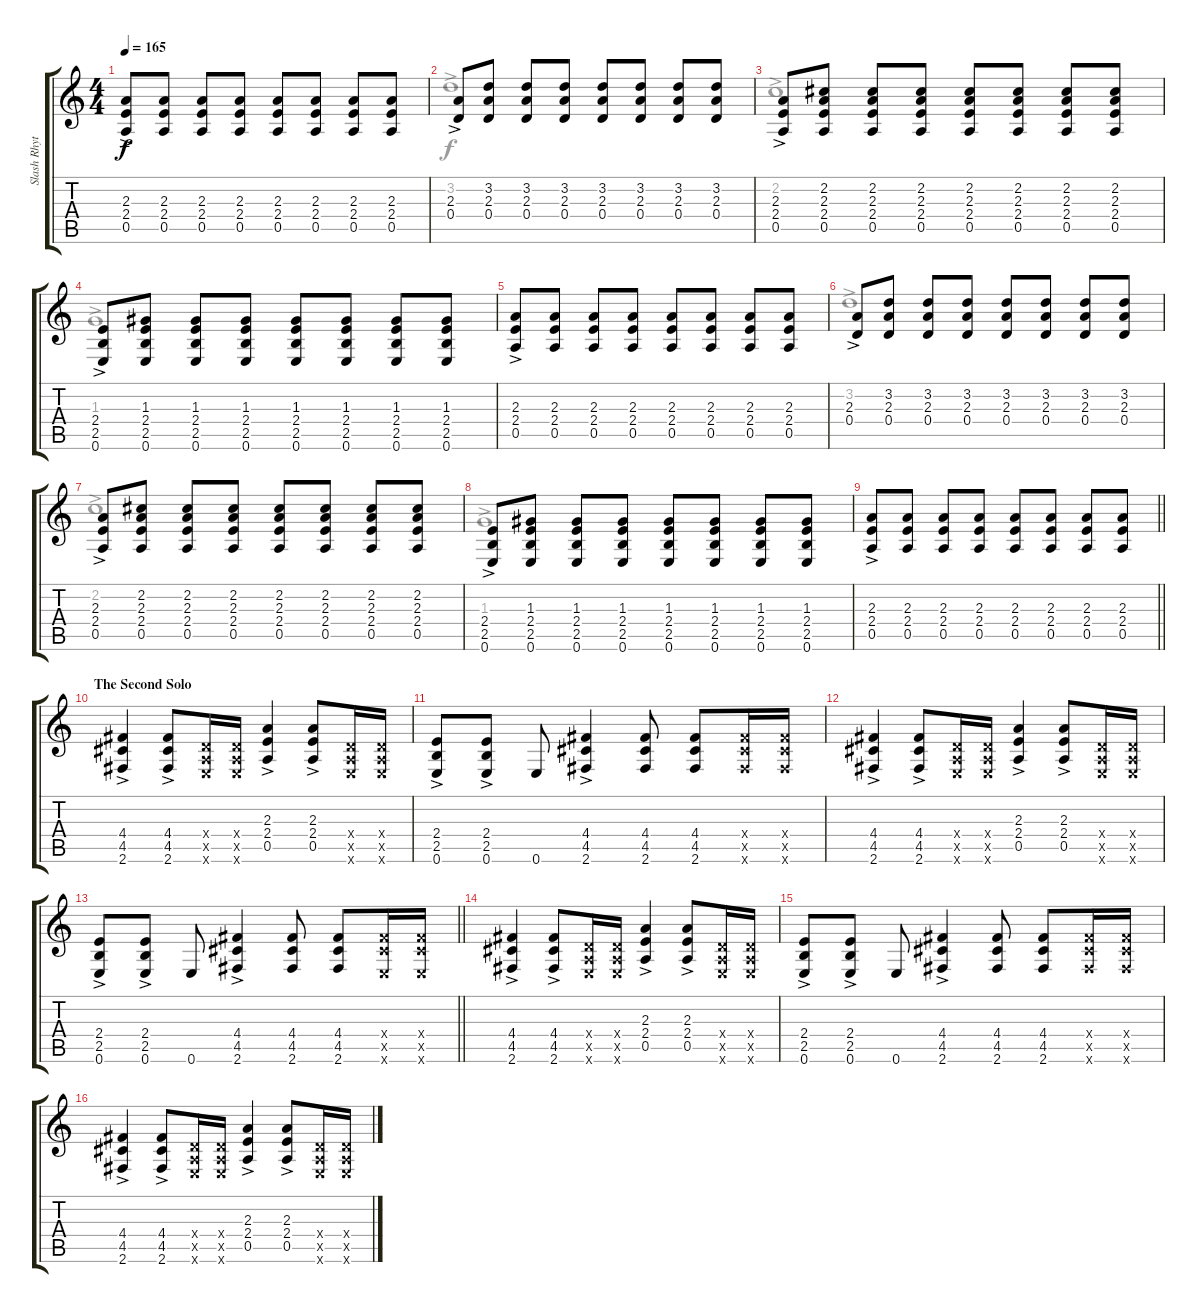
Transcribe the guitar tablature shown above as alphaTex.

\track ("Slash Rhythm Guitar" "Slash Rhyt") {instrument overdrivenguitar}
\staff {score tabs}
\tuning (E4 B3 G3 D3 A2 E2) {hide}
\voice
\ts (4 4)
\tempo 165
\clef g2
\ks c
(2.3{ac} 2.4{ac} 0.5{ac}).8{dy f} (2.3 2.4 0.5).8 (2.3 2.4 0.5).8 (2.3 2.4 0.5).8 (2.3 2.4 0.5).8 (2.3 2.4 0.5).8 (2.3 2.4 0.5).8 (2.3 2.4 0.5).8 |
(2.3{ac} 0.4{ac}).8 (3.2 2.3 0.4).8 (3.2 2.3 0.4).8 (3.2 2.3 0.4).8 (3.2 2.3 0.4).8 (3.2 2.3 0.4).8 (3.2 2.3 0.4).8 (3.2 2.3 0.4).8 |
(2.3{ac} 2.4{ac} 0.5{ac}).8 (2.2 2.3 2.4 0.5).8 (2.2 2.3 2.4 0.5).8 (2.2 2.3 2.4 0.5).8 (2.2 2.3 2.4 0.5).8 (2.2 2.3 2.4 0.5).8 (2.2 2.3 2.4 0.5).8 (2.2 2.3 2.4 0.5).8 |
(2.4{ac} 2.5{ac} 0.6{ac}).8 (1.3 2.4 2.5 0.6).8 (1.3 2.4 2.5 0.6).8 (1.3 2.4 2.5 0.6).8 (1.3 2.4 2.5 0.6).8 (1.3 2.4 2.5 0.6).8 (1.3 2.4 2.5 0.6).8 (1.3 2.4 2.5 0.6).8 |
(2.3{ac} 2.4{ac} 0.5{ac}).8 (2.3 2.4 0.5).8 (2.3 2.4 0.5).8 (2.3 2.4 0.5).8 (2.3 2.4 0.5).8 (2.3 2.4 0.5).8 (2.3 2.4 0.5).8 (2.3 2.4 0.5).8 |
(2.3{ac} 0.4{ac}).8 (3.2 2.3 0.4).8 (3.2 2.3 0.4).8 (3.2 2.3 0.4).8 (3.2 2.3 0.4).8 (3.2 2.3 0.4).8 (3.2 2.3 0.4).8 (3.2 2.3 0.4).8 |
(2.3{ac} 2.4{ac} 0.5{ac}).8 (2.2 2.3 2.4 0.5).8 (2.2 2.3 2.4 0.5).8 (2.2 2.3 2.4 0.5).8 (2.2 2.3 2.4 0.5).8 (2.2 2.3 2.4 0.5).8 (2.2 2.3 2.4 0.5).8 (2.2 2.3 2.4 0.5).8 |
(2.4{ac} 2.5{ac} 0.6{ac}).8 (1.3 2.4 2.5 0.6).8 (1.3 2.4 2.5 0.6).8 (1.3 2.4 2.5 0.6).8 (1.3 2.4 2.5 0.6).8 (1.3 2.4 2.5 0.6).8 (1.3 2.4 2.5 0.6).8 (1.3 2.4 2.5 0.6).8 |
\barLineRight lightlight
(2.3{ac} 2.4{ac} 0.5{ac}).8 (2.3 2.4 0.5).8 (2.3 2.4 0.5).8 (2.3 2.4 0.5).8 (2.3 2.4 0.5).8 (2.3 2.4 0.5).8 (2.3 2.4 0.5).8 (2.3 2.4 0.5).8 |
\section ("" "The Second Solo")
(4.4 4.5{ac} 2.6{ac}).4 (4.4 4.5{ac} 2.6{ac}).8 (0.4{x} 0.5{x} 0.6{x}).16 (0.4{x} 0.5{x} 0.6{x}).16 (2.3{ac} 2.4{ac} 0.5{ac}).4 (2.3{ac} 2.4{ac} 0.5{ac}).8 (0.4{x} 0.5{x} 0.6{x}).16 (0.4{x} 0.5{x} 0.6{x}).16 |
(2.4 2.5{ac} 0.6{ac}).8 (2.4 2.5{ac} 0.6{ac}).8 0.6.8 (4.4 4.5{ac} 2.6{ac}).4 (4.4 4.5 2.6).8 (4.4 4.5 2.6).8 (4.4{x} 4.5{x} 2.6{x}).16 (4.4{x} 4.5{x} 2.6{x}).16 |
(4.4 4.5{ac} 2.6{ac}).4 (4.4 4.5{ac} 2.6{ac}).8 (0.4{x} 0.5{x} 0.6{x}).16 (0.4{x} 0.5{x} 0.6{x}).16 (2.3{ac} 2.4{ac} 0.5{ac}).4 (2.3{ac} 2.4{ac} 0.5{ac}).8 (0.4{x} 0.5{x} 0.6{x}).16 (0.4{x} 0.5{x} 0.6{x}).16 |
\barLineRight lightlight
(2.4 2.5{ac} 0.6{ac}).8 (2.4 2.5{ac} 0.6{ac}).8 0.6.8 (4.4 4.5{ac} 2.6{ac}).4 (4.4 4.5 2.6).8 (4.4 4.5 2.6).8 (4.4{x} 4.5{x} 0.6{x}).16 (4.4{x} 4.5{x} 0.6{x}).16 |
(4.4 4.5{ac} 2.6{ac}).4 (4.4 4.5{ac} 2.6{ac}).8 (0.4{x} 0.5{x} 0.6{x}).16 (0.4{x} 0.5{x} 0.6{x}).16 (2.3{ac} 2.4{ac} 0.5{ac}).4 (2.3{ac} 2.4{ac} 0.5{ac}).8 (0.4{x} 0.5{x} 0.6{x}).16 (0.4{x} 0.5{x} 0.6{x}).16 |
(2.4 2.5{ac} 0.6{ac}).8 (2.4 2.5{ac} 0.6{ac}).8 0.6.8 (4.4 4.5{ac} 2.6{ac}).4 (4.4 4.5 2.6).8 (4.4 4.5 2.6).8 (4.4{x} 4.5{x} 2.6{x}).16 (4.4{x} 4.5{x} 2.6{x}).16 |
(4.4 4.5{ac} 2.6{ac}).4 (4.4 4.5{ac} 2.6{ac}).8 (0.4{x} 0.5{x} 0.6{x}).16 (0.4{x} 0.5{x} 0.6{x}).16 (2.3{ac} 2.4{ac} 0.5{ac}).4 (2.3{ac} 2.4{ac} 0.5{ac}).8 (0.4{x} 0.5{x} 0.6{x}).16 (0.4{x} 0.5{x} 0.6{x}).16
\voice
\clef g2
\ottava regular
\simile none
\ks c
|
3.2{ac}.1 |
2.2{ac}.1 |
1.3{ac}.1 |
|
3.2{ac}.1 |
2.2{ac}.1 |
1.3{ac}.1 |
\barLineRight lightlight
|
|
|
|
\barLineRight lightlight
|
|
|
